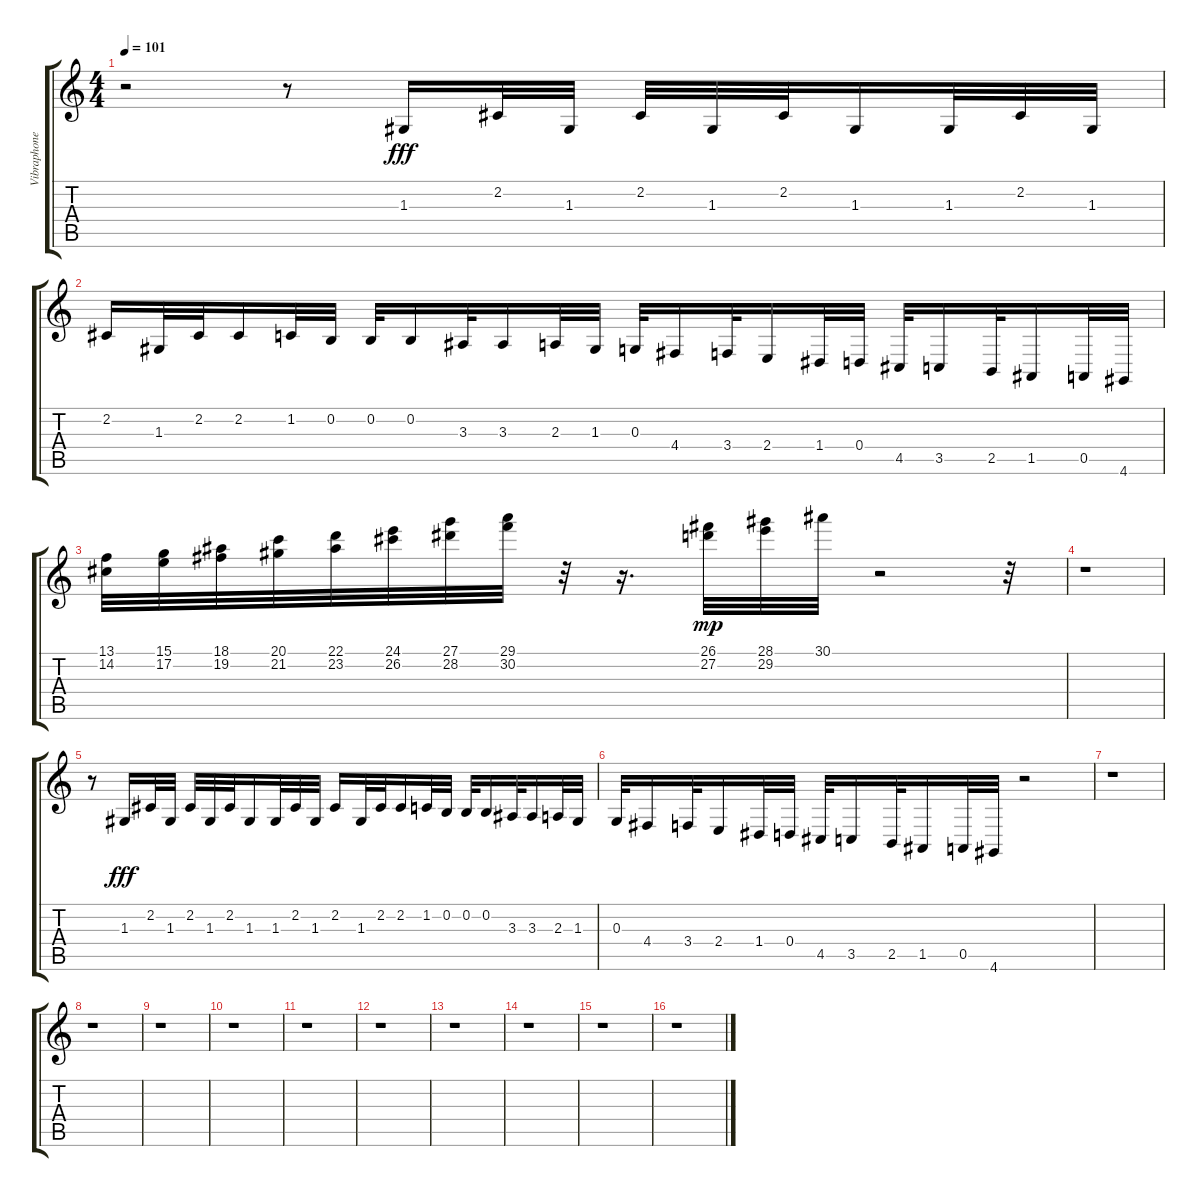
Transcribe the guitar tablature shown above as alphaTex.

\track ("Vibraphone" "Vibraphone") {instrument vibraphone}
\staff {score tabs}
\tuning (E4 B3 G3 D3 A2 E2) {hide}
\ts (4 4)
\tempo 101
\clef g2
\ks c
r.2{dy fff} r.8 1.3.16 2.2.32 1.3.32 2.2.32 1.3.32 2.2.32 1.3.16 1.3.32 2.2.32 1.3.32 |
2.2.16 1.3.32 2.2.32 2.2.16 1.2.32 0.2.32 0.2.32 0.2.16 3.3.32 3.3.16 2.3.32 1.3.32 0.3.32 4.4.16 3.4.32 2.4.16 1.4.32 0.4.32 4.5.32 3.5.16 2.5.32 1.5.16 0.5.32 4.6.32 |
(13.1 14.2).32{volume 7} (15.1 17.2).32 (18.1 19.2).32 (20.1 21.2).32 (22.1 23.2).32 (24.1 26.2).32 (27.1 28.2).32 (29.1 30.2).32 r.32 r.16{d} (26.1 27.2).32{dy mp} (28.1 29.2).32 30.1.32 r.2 r.32 |
r.1 |
r.8 1.3.16{dy fff} 2.2.32 1.3.32 2.2.32 1.3.32 2.2.32 1.3.16 1.3.32 2.2.32 1.3.32 2.2.16 1.3.32 2.2.32 2.2.16 1.2.32 0.2.32 0.2.32 0.2.16 3.3.32 3.3.16 2.3.32 1.3.32 |
0.3.32 4.4.16 3.4.32 2.4.16 1.4.32 0.4.32 4.5.32 3.5.16 2.5.32 1.5.16 0.5.32 4.6.32 r.2 |
r.1 |
r.1 |
r.1 |
r.1 |
r.1 |
r.1 |
r.1 |
r.1 |
r.1 |
r.1
